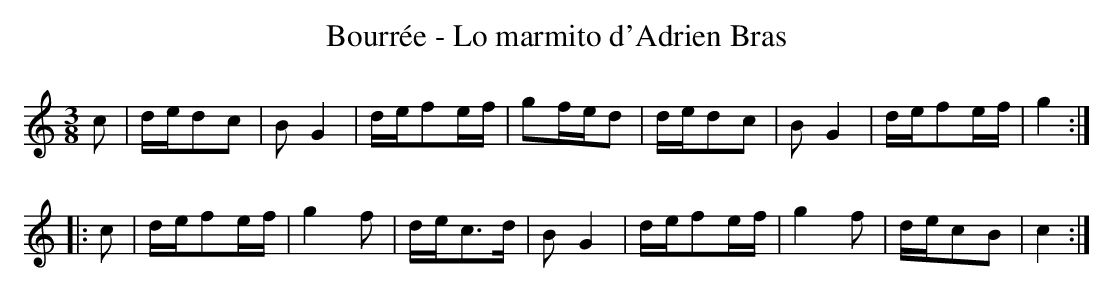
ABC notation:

X:1
T:Bourrée - Lo marmito d'Adrien Bras
M:3/8
L:1/16
K:C
c2|ded2c2|B2G4|def2ef|g2fed2|\
ded2c2|B2G4|def2ef|g4:|
|:c2|def2ef|g4f2|dec3d|B2G4|\
def2ef|g4f2|dec2B2|c4:|
